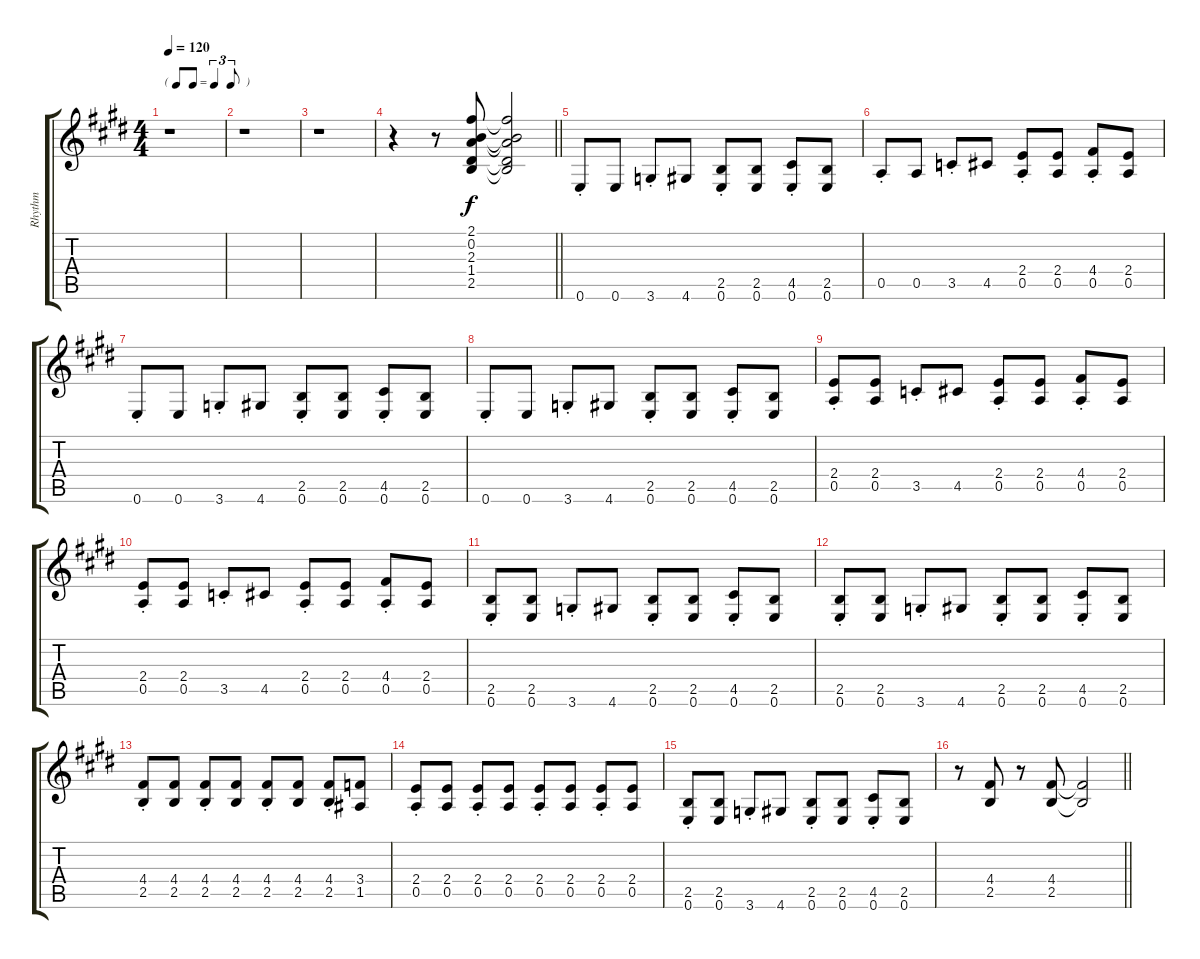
\track ("Rhythm" "Rhythm") {instrument electricguitarclean}
\staff {score tabs}
\tuning (E4 B3 G3 D3 A2 E2) {hide}
\ts (4 4)
\tf triplet8th
\tempo 120
\clef g2
\ks e
r.1{dy f instrument electricguitarclean} |
\ks c#minor
r.1 |
r.1 |
\barLineRight lightlight
r.4 r.8 (2.1 0.2 2.3 1.4 2.5).8 (2.1{t} 0.2{t} 2.3{t} 1.4{t} 2.5{t}).2 |
0.6{st}.8 0.6.8 3.6{st}.8 4.6.8 (2.5{st} 0.6{st}).8 (2.5 0.6).8 (4.5{st} 0.6{st}).8 (2.5 0.6).8 |
0.5{st}.8 0.5.8 3.5{st}.8 4.5.8 (2.4{st} 0.5{st}).8 (2.4 0.5).8 (4.4{st} 0.5{st}).8 (2.4 0.5).8 |
0.6{st}.8 0.6.8 3.6{st}.8 4.6.8 (2.5{st} 0.6{st}).8 (2.5 0.6).8 (4.5{st} 0.6{st}).8 (2.5 0.6).8 |
0.6{st}.8 0.6.8 3.6{st}.8 4.6.8 (2.5{st} 0.6{st}).8 (2.5 0.6).8 (4.5{st} 0.6{st}).8 (2.5 0.6).8 |
\ks e
(2.4{st} 0.5{st}).8 (2.4 0.5).8 3.5{st}.8 4.5.8 (2.4{st} 0.5{st}).8 (2.4 0.5).8 (4.4{st} 0.5{st}).8 (2.4 0.5).8 |
\ks c#minor
(2.4{st} 0.5{st}).8 (2.4 0.5).8 3.5{st}.8 4.5.8 (2.4{st} 0.5{st}).8 (2.4 0.5).8 (4.4{st} 0.5{st}).8 (2.4 0.5).8 |
(2.5{st} 0.6{st}).8 (2.5 0.6).8 3.6{st}.8 4.6.8 (2.5{st} 0.6{st}).8 (2.5 0.6).8 (4.5{st} 0.6{st}).8 (2.5 0.6).8 |
(2.5{st} 0.6{st}).8 (2.5 0.6).8 3.6{st}.8 4.6.8 (2.5{st} 0.6{st}).8 (2.5 0.6).8 (4.5{st} 0.6{st}).8 (2.5 0.6).8 |
\ks e
(4.4{st} 2.5{st}).8 (4.4 2.5).8 (4.4{st} 2.5{st}).8 (4.4 2.5).8 (4.4{st} 2.5{st}).8 (4.4 2.5).8 (4.4{st} 2.5{st}).8 (3.4 1.5).8 |
\ks c#minor
(2.4{st} 0.5{st}).8 (2.4 0.5).8 (2.4{st} 0.5{st}).8 (2.4 0.5).8 (2.4{st} 0.5{st}).8 (2.4 0.5).8 (2.4{st} 0.5{st}).8 (2.4 0.5).8 |
(2.5{st} 0.6{st}).8 (2.5 0.6).8 3.6{st}.8 4.6.8 (2.5{st} 0.6{st}).8 (2.5 0.6).8 (4.5{st} 0.6{st}).8 (2.5 0.6).8 |
\barLineRight lightlight
r.8 (4.4 2.5).8 r.8 (4.4 2.5).8 (4.4{t} 2.5{t}).2
